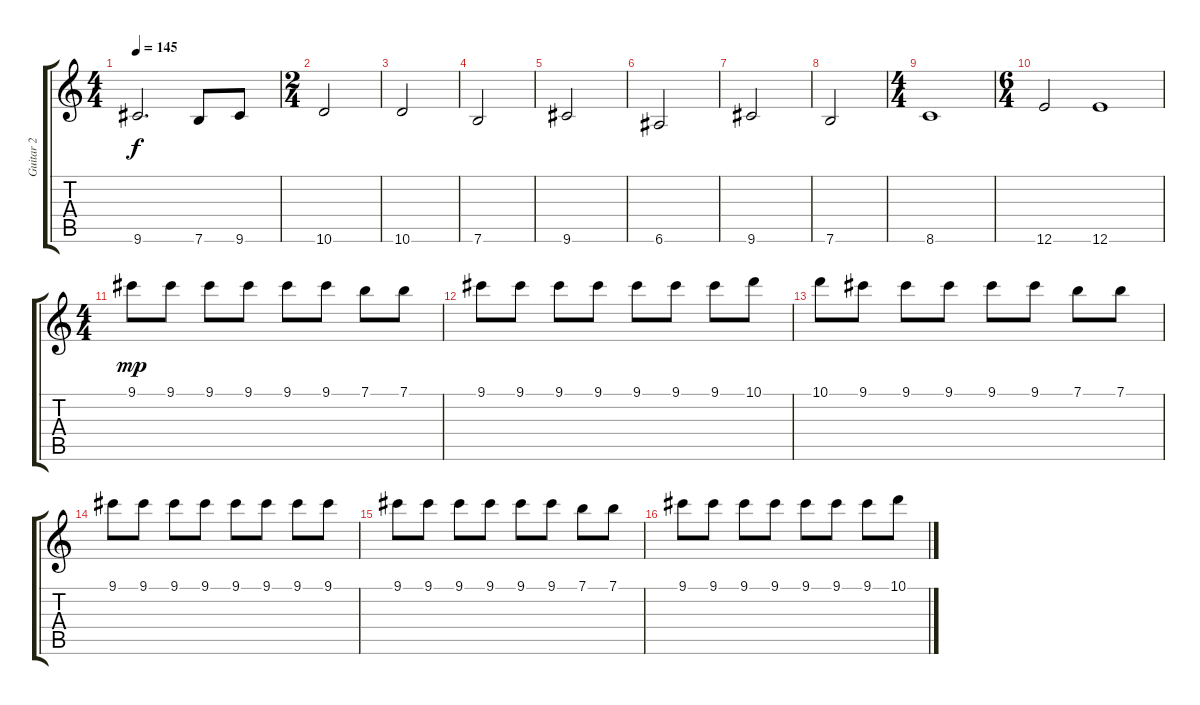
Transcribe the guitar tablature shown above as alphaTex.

\track ("Guitar 2" "Guitar 2") {instrument acousticguitarsteel}
\staff {score tabs}
\tuning (E4 B3 G3 D3 A2 E2) {hide}
\ts (4 4)
\tempo 145
\clef g2
\ks c
9.6.2{d dy f} 7.6.8 9.6.8 |
\ts (2 4)
10.6.2 |
10.6.2 |
7.6.2 |
9.6.2 |
6.6.2 |
9.6.2 |
7.6.2 |
\ts (4 4)
8.6.1 |
\ts (6 4)
12.6.2 12.6.1 |
\ts (4 4)
9.1.8{dy mp} 9.1.8 9.1.8 9.1.8 9.1.8 9.1.8 7.1.8 7.1.8 |
9.1.8 9.1.8 9.1.8 9.1.8 9.1.8 9.1.8 9.1.8 10.1.8 |
10.1.8 9.1.8 9.1.8 9.1.8 9.1.8 9.1.8 7.1.8 7.1.8 |
9.1.8 9.1.8 9.1.8 9.1.8 9.1.8 9.1.8 9.1.8 9.1.8 |
9.1.8 9.1.8 9.1.8 9.1.8 9.1.8 9.1.8 7.1.8 7.1.8 |
9.1.8 9.1.8 9.1.8 9.1.8 9.1.8 9.1.8 9.1.8 10.1.8
